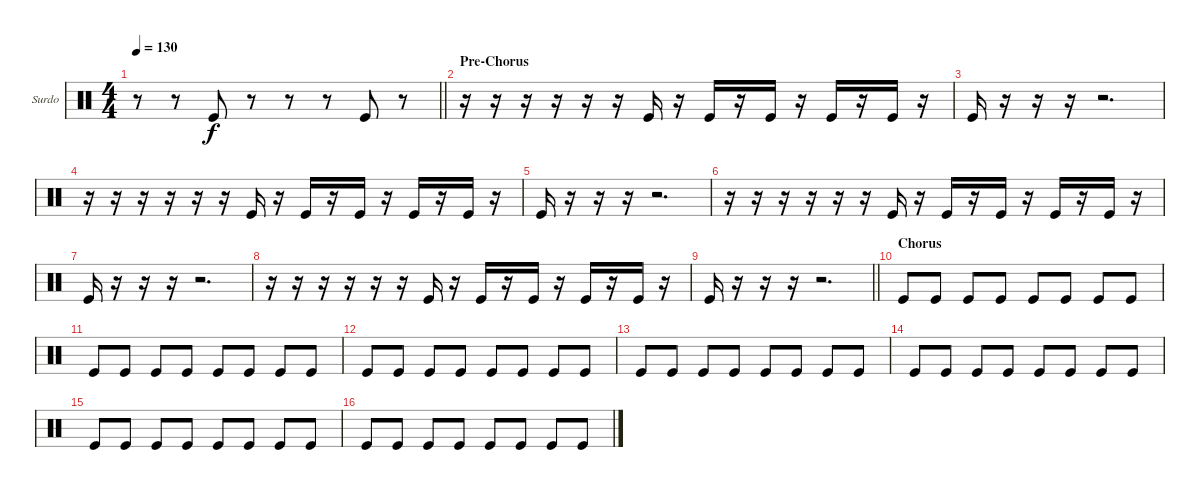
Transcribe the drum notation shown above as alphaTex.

\bracketExtendMode groupsimilarinstruments
\firstSystemTrackNameOrientation horizontal
\otherSystemsTrackNameOrientation horizontal
\track ("Surdo" "Surdo") {instrument percussion}
\staff {score}
\articulation defaults
\ts (4 4)
\tempo 130
\clef neutral
\barLineRight lightlight
\ks c
r.8{dy f} r.8 "Kick (hit)".8 r.8 r.8 r.8 "Kick (hit)".8 r.8 |
\section ("" "Pre-Chorus")
r.16 r.16 r.16 r.16 r.16 r.16 "Kick (hit)".16 r.16 "Kick (hit)".16 r.16 "Kick (hit)".16 r.16 "Kick (hit)".16 r.16 "Kick (hit)".16 r.16 |
"Kick (hit)".16 r.16 r.16 r.16 r.2{d} |
r.16 r.16 r.16 r.16 r.16 r.16 "Kick (hit)".16 r.16 "Kick (hit)".16 r.16 "Kick (hit)".16 r.16 "Kick (hit)".16 r.16 "Kick (hit)".16 r.16 |
"Kick (hit)".16 r.16 r.16 r.16 r.2{d} |
r.16 r.16 r.16 r.16 r.16 r.16 "Kick (hit)".16 r.16 "Kick (hit)".16 r.16 "Kick (hit)".16 r.16 "Kick (hit)".16 r.16 "Kick (hit)".16 r.16 |
"Kick (hit)".16 r.16 r.16 r.16 r.2{d} |
r.16 r.16 r.16 r.16 r.16 r.16 "Kick (hit)".16 r.16 "Kick (hit)".16 r.16 "Kick (hit)".16 r.16 "Kick (hit)".16 r.16 "Kick (hit)".16 r.16 |
\barLineRight lightlight "Kick (hit)".16
r.16 r.16 r.16 r.2{d} |
\section ("" "Chorus")
"Kick (hit)".8 "Kick (hit)".8 "Kick (hit)".8 "Kick (hit)".8 "Kick (hit)".8 "Kick (hit)".8 "Kick (hit)".8 "Kick (hit)".8 |
"Kick (hit)".8 "Kick (hit)".8 "Kick (hit)".8 "Kick (hit)".8 "Kick (hit)".8 "Kick (hit)".8 "Kick (hit)".8 "Kick (hit)".8 |
"Kick (hit)".8 "Kick (hit)".8 "Kick (hit)".8 "Kick (hit)".8 "Kick (hit)".8 "Kick (hit)".8 "Kick (hit)".8 "Kick (hit)".8 |
"Kick (hit)".8 "Kick (hit)".8 "Kick (hit)".8 "Kick (hit)".8 "Kick (hit)".8 "Kick (hit)".8 "Kick (hit)".8 "Kick (hit)".8 |
"Kick (hit)".8 "Kick (hit)".8 "Kick (hit)".8 "Kick (hit)".8 "Kick (hit)".8 "Kick (hit)".8 "Kick (hit)".8 "Kick (hit)".8 |
"Kick (hit)".8 "Kick (hit)".8 "Kick (hit)".8 "Kick (hit)".8 "Kick (hit)".8 "Kick (hit)".8 "Kick (hit)".8 "Kick (hit)".8 |
"Kick (hit)".8 "Kick (hit)".8 "Kick (hit)".8 "Kick (hit)".8 "Kick (hit)".8 "Kick (hit)".8 "Kick (hit)".8 "Kick (hit)".8
